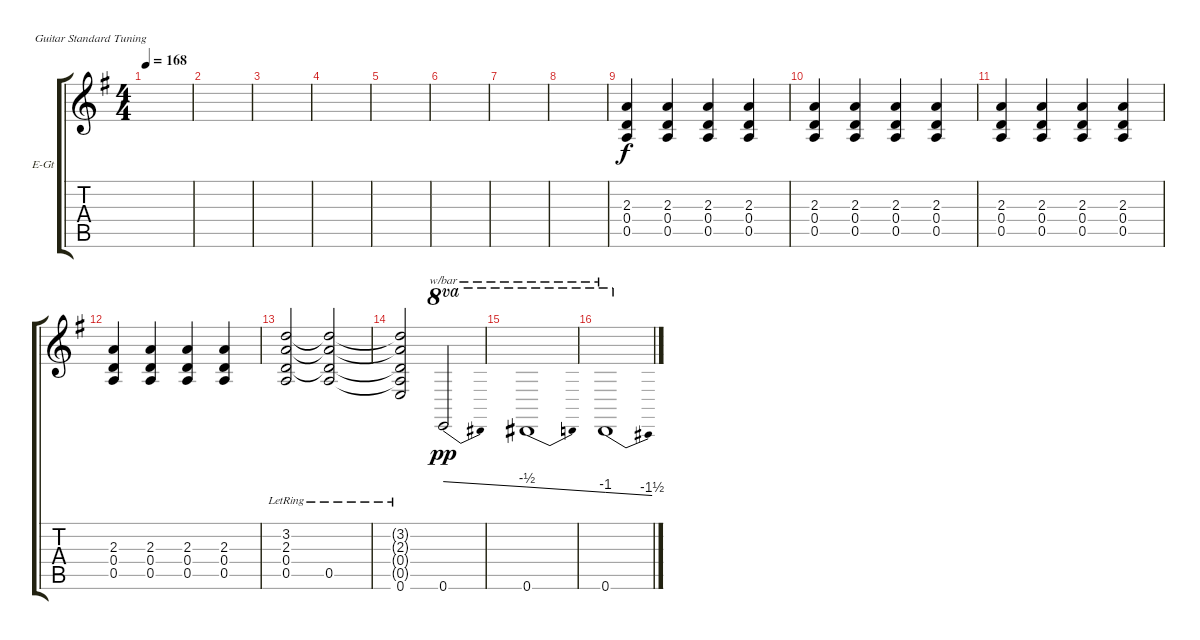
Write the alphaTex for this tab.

\defaultSystemsLayout 4
\bracketExtendMode groupsimilarinstruments
\firstSystemTrackNameOrientation horizontal
\otherSystemsTrackNameOrientation horizontal
\track ("Electric Guitar" "E-Gt") {instrument distortionguitar}
\staff {score tabs}
\tuning (E4 B3 G3 D3 A2 E2)
\ts (4 4)
\tempo 168
\clef g2
\ks g
|
|
|
|
|
|
|
|
(0.5 0.4 2.3).4 (0.5 0.4 2.3).4 (0.5 0.4 2.3).4 (0.5 0.4 2.3).4 |
(0.5 0.4 2.3).4 (0.5 0.4 2.3).4 (0.5 0.4 2.3).4 (0.5 0.4 2.3).4 |
(0.5 0.4 2.3).4 (0.5 0.4 2.3).4 (0.5 0.4 2.3).4 (0.5 0.4 2.3).4 |
(0.5 0.4 2.3).4 (0.5 0.4 2.3).4 (0.5 0.4 2.3).4 (0.5 0.4 2.3).4 |
(0.5{lr} 0.4{lr} 2.3{lr} 3.2{lr}).2 (0.5{lr} 0.4{lr t} 2.3{lr t} 3.2{lr t}).2 |
(0.5{lr t} 0.4{lr t} 2.3{lr t} 3.2{lr t} 0.6{lr}).2 0.6.2{tbe (dive default 0 0 60 -2) ot 8va dy pp} |
0.6.1{tbe (dive default 0 -2 60 -4) ot 8va} |
0.6.1{tbe (dive default 0 -4 51.6 -6) ot 8va}
